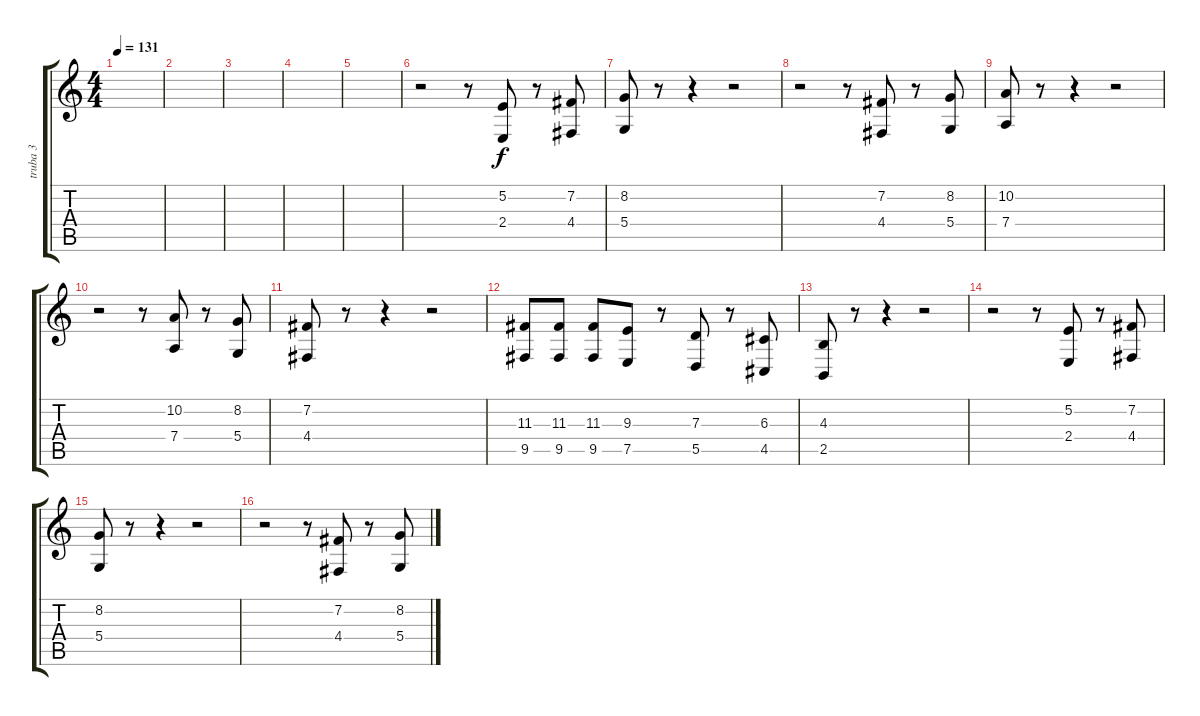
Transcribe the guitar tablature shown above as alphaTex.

\track ("truba 3" "truba 3") {instrument sopranosax}
\staff {score tabs}
\tuning (E4 B3 G3 D3 A2 E2) {hide}
\ts (4 4)
\tempo 131
\clef g2
\ks c
|
|
|
|
|
r.2 r.8 (5.2 2.4).8 r.8 (7.2 4.4).8 |
(8.2 5.4).8 r.8 r.4 r.2 |
r.2 r.8 (7.2 4.4).8 r.8 (8.2 5.4).8 |
(10.2 7.4).8 r.8 r.4 r.2 |
r.2 r.8 (10.2 7.4).8 r.8 (8.2 5.4).8 |
(7.2 4.4).8 r.8 r.4 r.2 |
(11.3 9.5).8 (11.3 9.5).8 (11.3 9.5).8 (9.3 7.5).8 r.8 (7.3 5.5).8 r.8 (6.3 4.5).8 |
(4.3 2.5).8 r.8 r.4 r.2 |
r.2 r.8 (5.2 2.4).8 r.8 (7.2 4.4).8 |
(8.2 5.4).8 r.8 r.4 r.2 |
r.2 r.8 (7.2 4.4).8 r.8 (8.2 5.4).8
